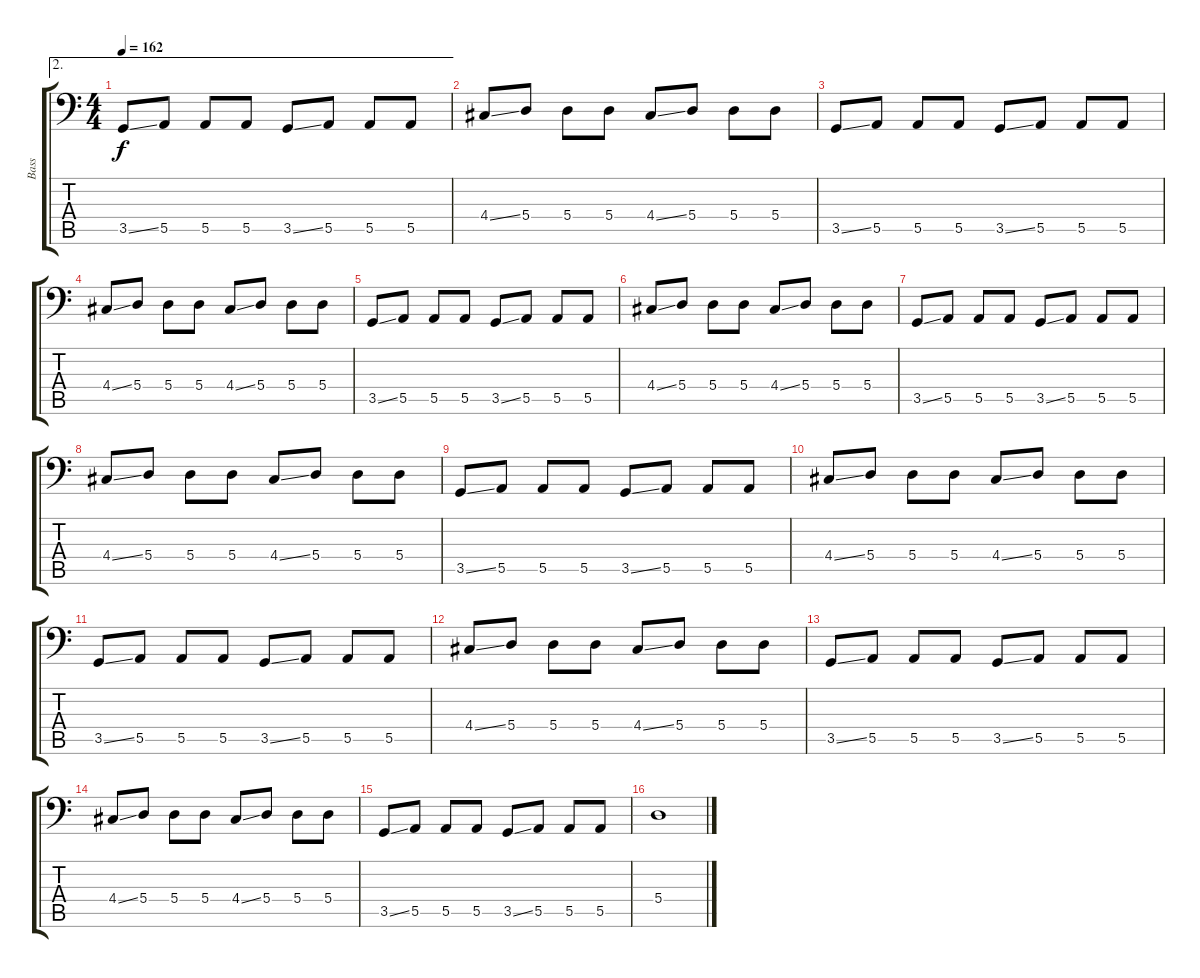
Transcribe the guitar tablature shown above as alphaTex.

\track ("Bass" "Bass") {instrument electricbasspick}
\staff {score tabs}
\tuning (C3 G2 D2 A1 E1 B0) {hide}
\ae 2
\ts (4 4)
\tempo 162
\clef f4
\ks c
3.5{ss}.8{dy f} 5.5.8 5.5.8 5.5.8 3.5{ss}.8 5.5.8 5.5.8 5.5.8 |
4.4{ss}.8 5.4.8 5.4.8 5.4.8 4.4{ss}.8 5.4.8 5.4.8 5.4.8 |
3.5{ss}.8 5.5.8 5.5.8 5.5.8 3.5{ss}.8 5.5.8 5.5.8 5.5.8 |
4.4{ss}.8 5.4.8 5.4.8 5.4.8 4.4{ss}.8 5.4.8 5.4.8 5.4.8 |
3.5{ss}.8 5.5.8 5.5.8 5.5.8 3.5{ss}.8 5.5.8 5.5.8 5.5.8 |
4.4{ss}.8 5.4.8 5.4.8 5.4.8 4.4{ss}.8 5.4.8 5.4.8 5.4.8 |
3.5{ss}.8 5.5.8 5.5.8 5.5.8 3.5{ss}.8 5.5.8 5.5.8 5.5.8 |
4.4{ss}.8 5.4.8 5.4.8 5.4.8 4.4{ss}.8 5.4.8 5.4.8 5.4.8 |
3.5{ss}.8 5.5.8 5.5.8 5.5.8 3.5{ss}.8 5.5.8 5.5.8 5.5.8 |
4.4{ss}.8 5.4.8 5.4.8 5.4.8 4.4{ss}.8 5.4.8 5.4.8 5.4.8 |
3.5{ss}.8 5.5.8 5.5.8 5.5.8 3.5{ss}.8 5.5.8 5.5.8 5.5.8 |
4.4{ss}.8 5.4.8 5.4.8 5.4.8 4.4{ss}.8 5.4.8 5.4.8 5.4.8 |
3.5{ss}.8 5.5.8 5.5.8 5.5.8 3.5{ss}.8 5.5.8 5.5.8 5.5.8 |
4.4{ss}.8 5.4.8 5.4.8 5.4.8 4.4{ss}.8 5.4.8 5.4.8 5.4.8 |
3.5{ss}.8 5.5.8 5.5.8 5.5.8 3.5{ss}.8 5.5.8 5.5.8 5.5.8 |
5.4.1
